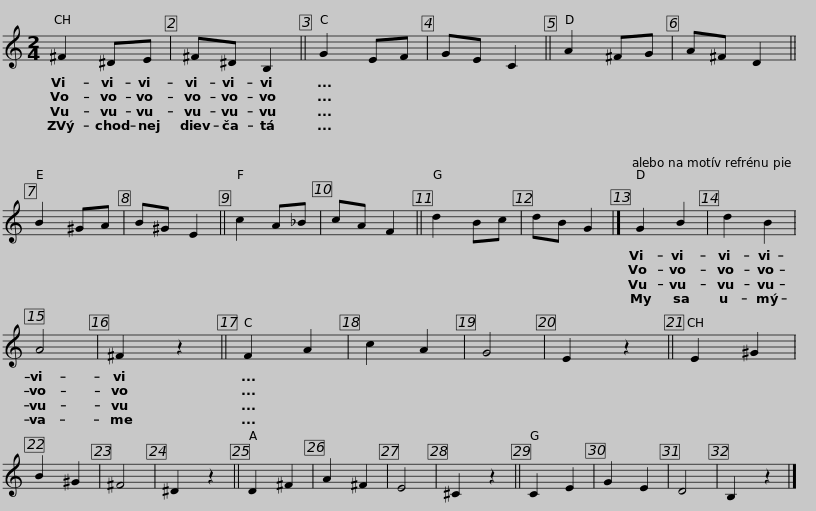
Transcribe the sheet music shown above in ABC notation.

X:1
L:1/8
M:2/4
I:linebreak $
K:C
V:1 treble
V:1
 ^F2 ^DE | ^F^D B,2 || G2 EF | GE C2 || A2 ^FG | %5
 A^F D2 ||$ B2 ^GA | B^G E2 || c2 A_B | cA F2 || %10
 d2 Bc | dB G2 |]$ G2 B2 | d2 B2 | A4 | %15
 ^F2 z2 ||$ F2 A2 | c2 A2 | G4 | E2 z2 || %20
 E2 ^G2 | B2 ^G2 | ^F4 | ^D2 z2 ||$ D2 ^F2 | %25
 A2 ^F2 | E4 | ^C2 z2 || C2 E2 | G2 E2 | %30
 D4 | B,2 z2 |] %32
